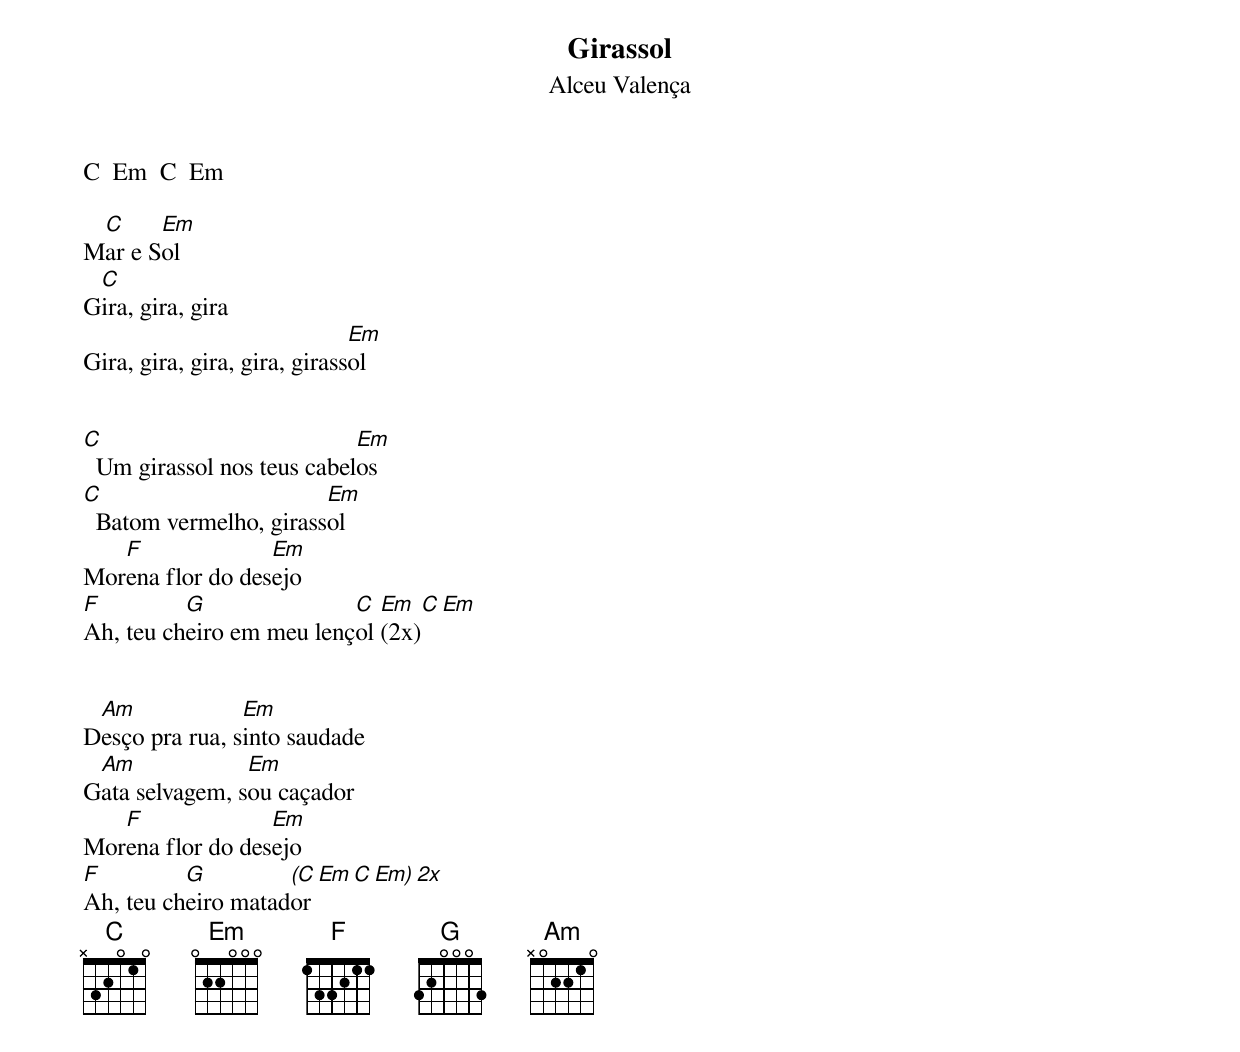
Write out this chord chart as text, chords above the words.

Girassol
Alceu Valença


C  Em  C  Em

 C     Em
Mar e Sol
 C
Gira, gira, gira
                              Em
Gira, gira, gira, gira, girassol


C                           Em
  Um girassol nos teus cabelos
C                       Em
  Batom vermelho, girassol
   F              Em
Morena flor do desejo
F         G               C  Em  C  Em
Ah, teu cheiro em meu lençol (2x)


 Am             Em
Desço pra rua, sinto saudade
 Am             Em
Gata selvagem, sou caçador
   F              Em
Morena flor do desejo
F         G         (C  Em  C  Em) 2x
Ah, teu cheiro matador
